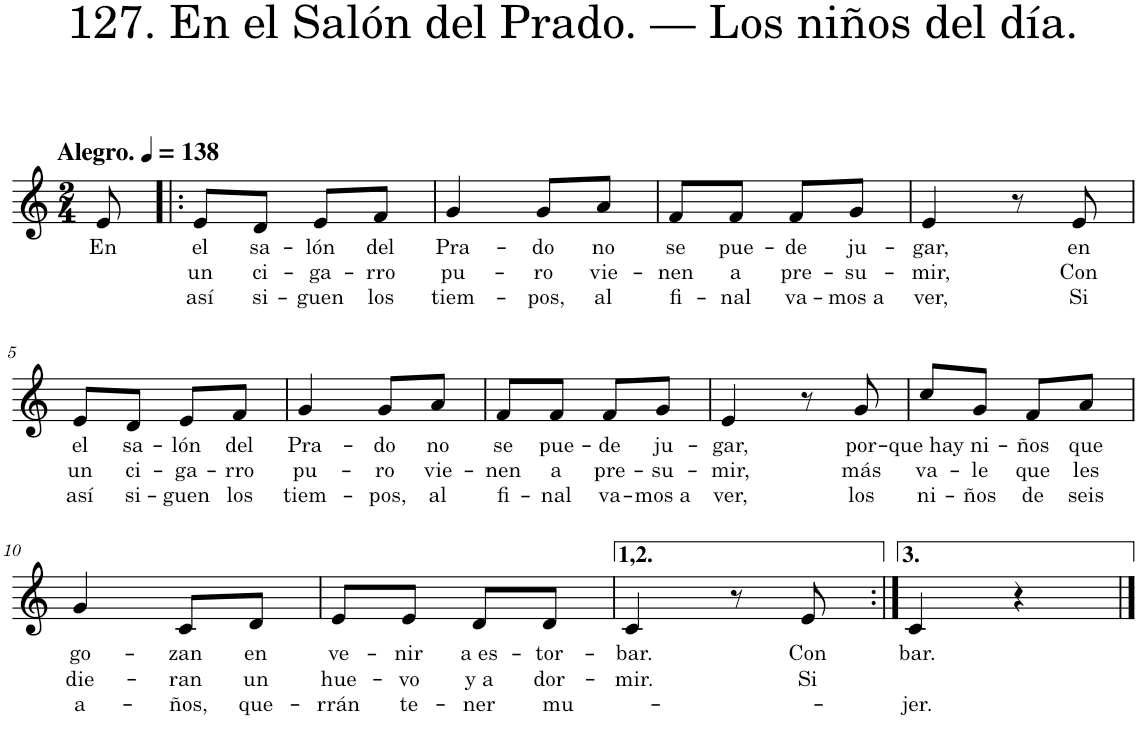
**kern	**text	**text	**text
*part1	*part1	*part1	*part1
*staff1	*staff1	*staff1	*staff1
*I"Piano	*	*	*
*I'Pno.	*	*	*
*clefG2	*	*	*
*k[]	*	*	*
*M2/4	*	*	*
*MM138	*	*	*
=	=	=	=
!LO:TX:a:B:t=Alegro.	!	!	!
!	!LO:LY:b	!	!
8e/	En	.	.
=1!|:	=1!|:	=1!|:	=1!|:
!	!LO:LY:b	!LO:LY:b	!LO:LY:b
8e/L	el	un	así
!	!LO:LY:b	!LO:LY:b	!LO:LY:b
8d/J	sa-	ci-	si-
!	!LO:LY:b	!LO:LY:b	!LO:LY:b
8e/L	-lón	-ga-	-guen
!	!LO:LY:b	!LO:LY:b	!LO:LY:b
8f/J	del	rro	los
=2	=2	=2	=2
!	!LO:LY:b	!LO:LY:b	!LO:LY:b
4g/	Pra-	pu-	tiem-
!	!LO:LY:b	!LO:LY:b	!LO:LY:b
8g/L	-do	-ro	-pos,
!	!LO:LY:b	!LO:LY:b	!LO:LY:b
8a/J	no	vie-	al
=3	=3	=3	=3
!	!LO:LY:b	!LO:LY:b	!LO:LY:b
8f/L	se	-nen	fi-
!	!LO:LY:b	!LO:LY:b	!LO:LY:b
8f/J	pue-	a	-nal
!	!LO:LY:b	!LO:LY:b	!LO:LY:b
8f/L	-de	pre-	va-
!	!LO:LY:b	!LO:LY:b	!LO:LY:b
8g/J	ju-	-su-	-mos a
=4	=4	=4	=4
!	!LO:LY:b	!LO:LY:b	!LO:LY:b
4e/	-gar,	-mir,	ver,
8r	.	.	.
!	!LO:LY:b	!LO:LY:b	!LO:LY:b
8e/	en	Con	Si
!!LO:LB:g=z
=5	=5	=5	=5
!	!LO:LY:b	!LO:LY:b	!LO:LY:b
8e/L	el	un	así
!	!LO:LY:b	!LO:LY:b	!LO:LY:b
8d/J	sa-	ci-	si-
!	!LO:LY:b	!LO:LY:b	!LO:LY:b
8e/L	-lón	-ga-	-guen
!	!LO:LY:b	!LO:LY:b	!LO:LY:b
8f/J	del	rro	los
=6	=6	=6	=6
!	!LO:LY:b	!LO:LY:b	!LO:LY:b
4g/	Pra-	pu-	tiem-
!	!LO:LY:b	!LO:LY:b	!LO:LY:b
8g/L	-do	-ro	-pos,
!	!LO:LY:b	!LO:LY:b	!LO:LY:b
8a/J	no	vie-	al
=7	=7	=7	=7
!	!LO:LY:b	!LO:LY:b	!LO:LY:b
8f/L	se	-nen	fi-
!	!LO:LY:b	!LO:LY:b	!LO:LY:b
8f/J	pue-	a	-nal
!	!LO:LY:b	!LO:LY:b	!LO:LY:b
8f/L	-de	pre-	va-
!	!LO:LY:b	!LO:LY:b	!LO:LY:b
8g/J	ju-	-su-	-mos a
=8	=8	=8	=8
!	!LO:LY:b	!LO:LY:b	!LO:LY:b
4e/	-gar,	-mir,	ver,
8r	.	.	.
!	!LO:LY:b	!LO:LY:b	!LO:LY:b
8g/	por-	más	los
=9	=9	=9	=9
!	!LO:LY:b	!LO:LY:b	!LO:LY:b
8cc/L	-que hay	va-	ni-
!	!LO:LY:b	!LO:LY:b	!LO:LY:b
8g/J	ni-	-le	-ños
!	!LO:LY:b	!LO:LY:b	!LO:LY:b
8f/L	-ños	que	de
!	!LO:LY:b	!LO:LY:b	!LO:LY:b
8a/J	que	les	seis
!!LO:LB:g=z
=10	=10	=10	=10
!LO:TX:b:t=Recuerda la canción popular&colon;	!	!	!
!LO:TX:b:i:t=Ay, ay, ay, don José	!	!	!
!LO:TX:b:t=.	!	!	!
!	!LO:LY:b	!LO:LY:b	!LO:LY:b
4g/	go-	die-	a-
!	!LO:LY:b	!LO:LY:b	!LO:LY:b
8c/L	-zan	-ran	-ños,
!	!LO:LY:b	!LO:LY:b	!LO:LY:b
8d/J	en	un	que-
=11	=11	=11	=11
!	!LO:LY:b	!LO:LY:b	!LO:LY:b
8e/L	ve-	hue-	-rrán
!	!LO:LY:b	!LO:LY:b	!LO:LY:b
8e/J	-nir	-vo	te-
!	!LO:LY:b	!LO:LY:b	!LO:LY:b
8d/L	a es-	y a	-ner
!	!LO:LY:b	!LO:LY:b	!LO:LY:b
8d/J	-tor-	dor-	mu-
=12	=12	=12	=12
!	!LO:LY:b	!LO:LY:b	!
4c/	-bar.	-mir.	.
8r	.	.	.
!	!LO:LY:b	!LO:LY:b	!
8e/	Con	Si	.
=13:|!	=13:|!	=13:|!	=13:|!
!	!LO:LY:b	!	!LO:LY:b
4c/	-bar.	.	-jer.
4r	.	.	.
==	==	==	==
*-	*-	*-	*-
